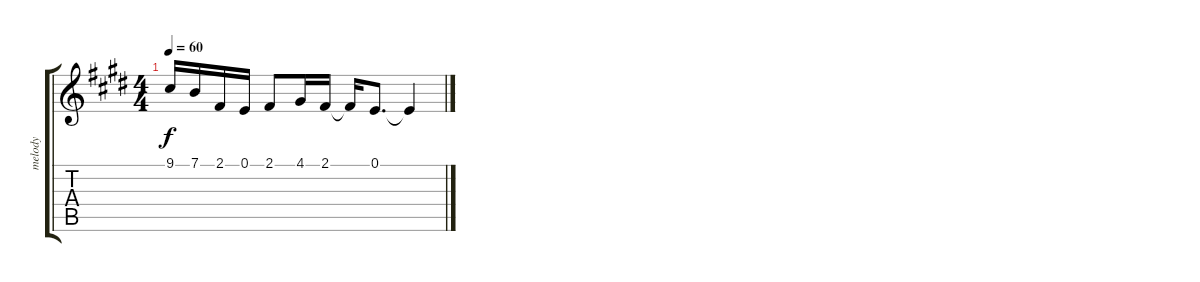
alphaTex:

\track ("melody" "melody") {instrument flute}
\staff {score tabs}
\tuning (E4 B3 G3 D3 A2 E2) {hide}
\ts (4 4)
\tempo 60
\clef g2
\ks e
9.1.16{dy f} 7.1.16 2.1.16 0.1.16 2.1.8 4.1.16 2.1.16 2.1{t}.16 0.1.8{d} 0.1{t}.4
